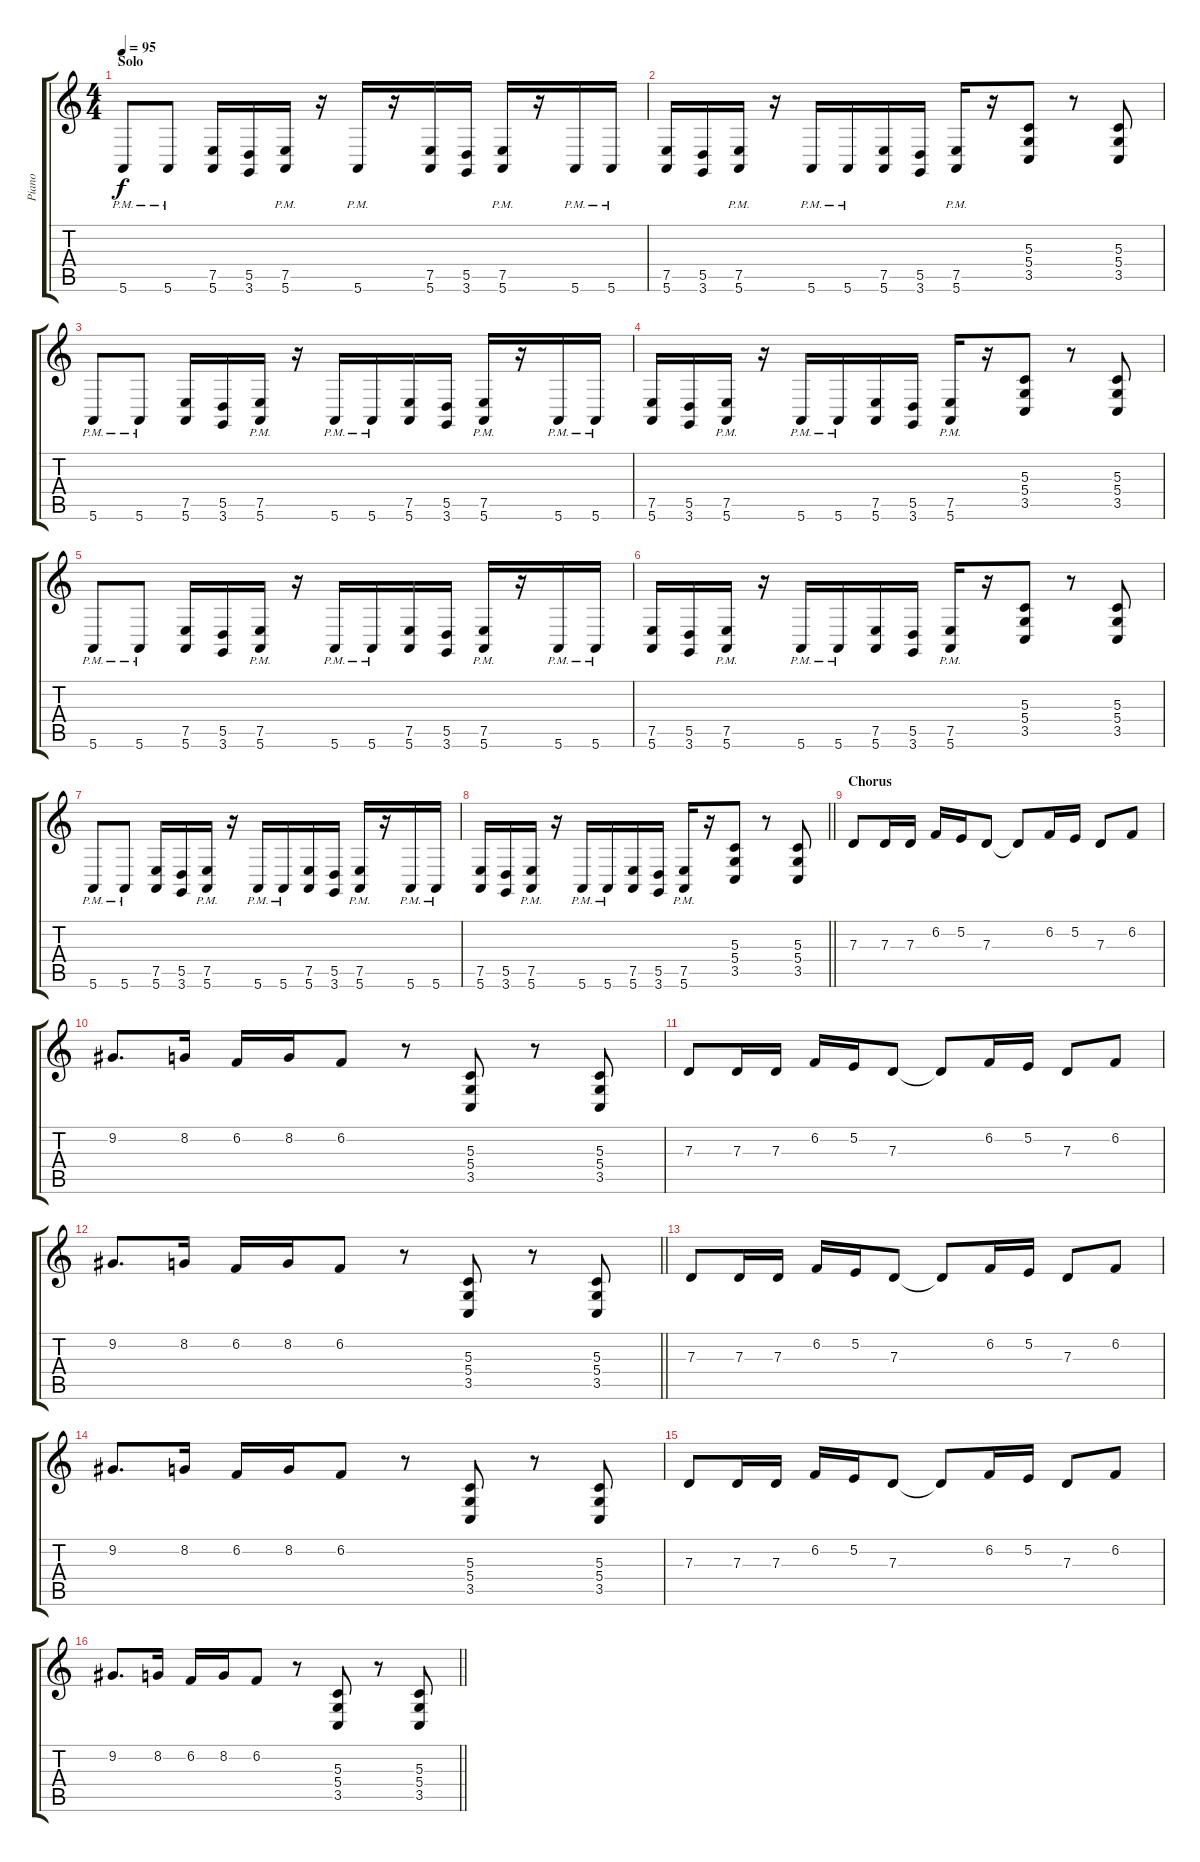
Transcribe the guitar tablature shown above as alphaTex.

\track ("Piano" "Piano") {instrument electricgrandpiano}
\staff {score tabs}
\tuning (E4 B3 G3 D3 A2 E2) {hide}
\ts (4 4)
\section ("" "Solo")
\tempo 95
\clef g2
\ks c
5.6{pm}.8{dy f} 5.6{pm}.8 (7.5 5.6).16 (5.5 3.6).16 (7.5{pm} 5.6{pm}).16 r.16 5.6{pm}.16 r.16 (7.5 5.6).16 (5.5 3.6).16 (7.5{pm} 5.6{pm}).16 r.16 5.6{pm}.16 5.6{pm}.16 |
(7.5 5.6).16 (5.5 3.6).16 (7.5{pm} 5.6{pm}).16 r.16 5.6{pm}.16 5.6{pm}.16 (7.5 5.6).16 (5.5 3.6).16 (7.5{pm} 5.6{pm}).16 r.16 (5.3 5.4 3.5).8 r.8 (5.3 5.4 3.5).8 |
5.6{pm}.8 5.6{pm}.8 (7.5 5.6).16 (5.5 3.6).16 (7.5{pm} 5.6{pm}).16 r.16 5.6{pm}.16 5.6{pm}.16 (7.5 5.6).16 (5.5 3.6).16 (7.5{pm} 5.6{pm}).16 r.16 5.6{pm}.16 5.6{pm}.16 |
(7.5 5.6).16 (5.5 3.6).16 (7.5{pm} 5.6{pm}).16 r.16 5.6{pm}.16 5.6{pm}.16 (7.5 5.6).16 (5.5 3.6).16 (7.5{pm} 5.6{pm}).16 r.16 (5.3 5.4 3.5).8 r.8 (5.3 5.4 3.5).8 |
5.6{pm}.8 5.6{pm}.8 (7.5 5.6).16 (5.5 3.6).16 (7.5{pm} 5.6{pm}).16 r.16 5.6{pm}.16 5.6{pm}.16 (7.5 5.6).16 (5.5 3.6).16 (7.5{pm} 5.6{pm}).16 r.16 5.6{pm}.16 5.6{pm}.16 |
(7.5 5.6).16 (5.5 3.6).16 (7.5{pm} 5.6{pm}).16 r.16 5.6{pm}.16 5.6{pm}.16 (7.5 5.6).16 (5.5 3.6).16 (7.5{pm} 5.6{pm}).16 r.16 (5.3 5.4 3.5).8 r.8 (5.3 5.4 3.5).8 |
5.6{pm}.8 5.6{pm}.8 (7.5 5.6).16 (5.5 3.6).16 (7.5{pm} 5.6{pm}).16 r.16 5.6{pm}.16 5.6{pm}.16 (7.5 5.6).16 (5.5 3.6).16 (7.5{pm} 5.6{pm}).16 r.16 5.6{pm}.16 5.6{pm}.16 |
\barLineRight lightlight
(7.5 5.6).16 (5.5 3.6).16 (7.5{pm} 5.6{pm}).16 r.16 5.6{pm}.16 5.6{pm}.16 (7.5 5.6).16 (5.5 3.6).16 (7.5{pm} 5.6{pm}).16 r.16 (5.3 5.4 3.5).8 r.8 (5.3 5.4 3.5).8 |
\section ("" "Chorus")
7.3.8 7.3.16 7.3.16 6.2.16 5.2.16 7.3.8 7.3{t}.8 6.2.16 5.2.16 7.3.8 6.2.8 |
9.2.8{d} 8.2.16 6.2.16 8.2.16 6.2.8 r.8 (5.3 5.4 3.5).8 r.8 (5.3 5.4 3.5).8 |
7.3.8 7.3.16 7.3.16 6.2.16 5.2.16 7.3.8 7.3{t}.8 6.2.16 5.2.16 7.3.8 6.2.8 |
\barLineRight lightlight
9.2.8{d} 8.2.16 6.2.16 8.2.16 6.2.8 r.8 (5.3 5.4 3.5).8 r.8 (5.3 5.4 3.5).8 |
7.3.8 7.3.16 7.3.16 6.2.16 5.2.16 7.3.8 7.3{t}.8 6.2.16 5.2.16 7.3.8 6.2.8 |
9.2.8{d} 8.2.16 6.2.16 8.2.16 6.2.8 r.8 (5.3 5.4 3.5).8 r.8 (5.3 5.4 3.5).8 |
7.3.8 7.3.16 7.3.16 6.2.16 5.2.16 7.3.8 7.3{t}.8 6.2.16 5.2.16 7.3.8 6.2.8 |
\barLineRight lightlight
9.2.8{d} 8.2.16 6.2.16 8.2.16 6.2.8 r.8 (5.3 5.4 3.5).8 r.8 (5.3 5.4 3.5).8
